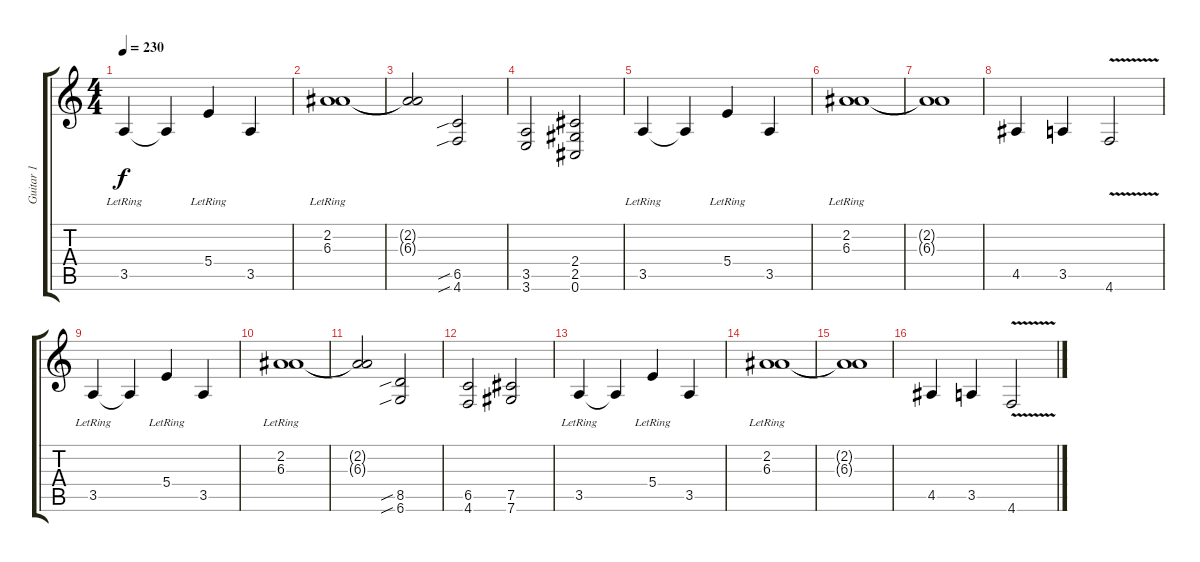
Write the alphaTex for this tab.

\track ("Guitar 1" "Guitar 1") {instrument distortionguitar}
\staff {score tabs}
\tuning (Db4 Ab3 E3 B2 Gb2 Db2) {hide}
\ts (4 4)
\tempo 230
\clef g2
\ks c
3.5{lr}.4{dy f} 3.5{t}.4 5.4{lr}.4 3.5.4 |
(2.2{lr} 6.3{lr}).1 |
(2.2{t} 6.3{t}).2 (6.5{sib} 4.6{sib}).2 |
(3.5 3.6).2 (2.4 2.5 0.6).2 |
3.5{lr}.4 3.5{t}.4 5.4{lr}.4 3.5.4 |
(2.2{lr} 6.3{lr}).1 |
(2.2{t} 6.3{t}).1 |
4.5.4 3.5.4 4.6{v}.2 |
3.5{lr}.4 3.5{t}.4 5.4{lr}.4 3.5.4 |
(2.2{lr} 6.3{lr}).1 |
(2.2{t} 6.3{t}).2 (8.5{sib} 6.6{sib}).2 |
(6.5 4.6).2 (7.5 7.6).2 |
3.5{lr}.4 3.5{t}.4 5.4{lr}.4 3.5.4 |
(2.2{lr} 6.3{lr}).1 |
(2.2{t} 6.3{t}).1 |
4.5.4 3.5.4 4.6{v}.2
